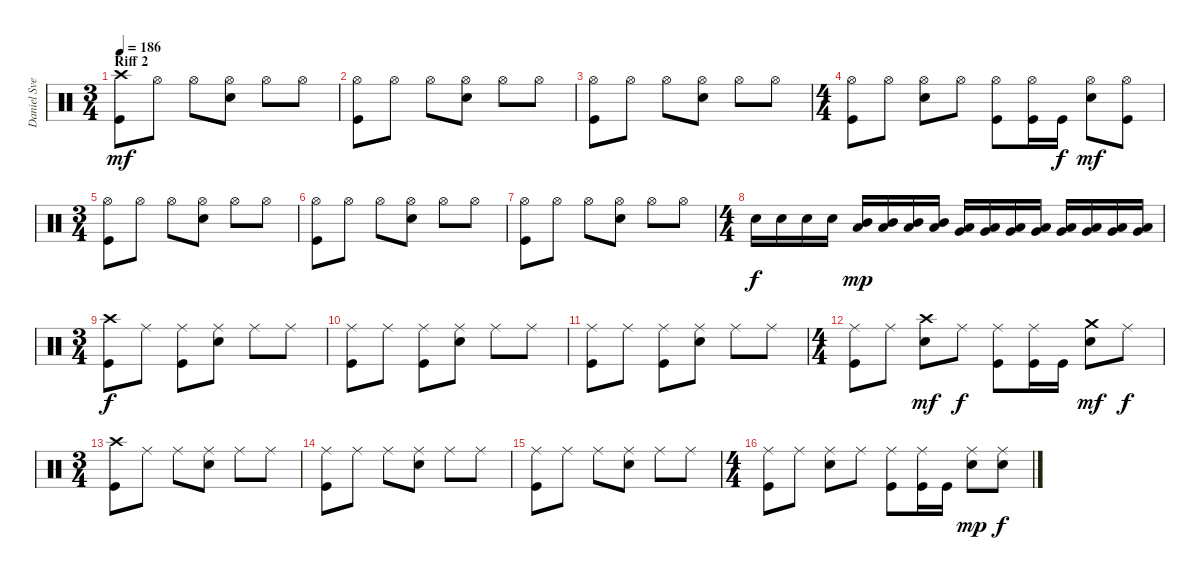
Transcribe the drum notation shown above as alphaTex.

\track ("Daniel Svensson" "Daniel Sve") {instrument percussion}
\staff {score}
\articulation defaults
\ts (3 4)
\section ("" "Riff 2")
\tempo 186
\clef neutral
\ks c
("Kick (hit)" "Crash high (hit)").8{dy mf} "Hi-Hat (open)".8 "Hi-Hat (open)".8 ("Electric Snare (hit)" "Hi-Hat (open)").8 "Hi-Hat (open)".8 "Hi-Hat (open)".8 |
("Kick (hit)" "Hi-Hat (open)").8 "Hi-Hat (open)".8 "Hi-Hat (open)".8 ("Electric Snare (hit)" "Hi-Hat (open)").8 "Hi-Hat (open)".8 "Hi-Hat (open)".8 |
("Kick (hit)" "Hi-Hat (open)").8 "Hi-Hat (open)".8 "Hi-Hat (open)".8 ("Electric Snare (hit)" "Hi-Hat (open)").8 "Hi-Hat (open)".8 "Hi-Hat (open)".8 |
\ts (4 4)
("Kick (hit)" "Hi-Hat (open)").8 "Hi-Hat (open)".8 ("Electric Snare (hit)" "Hi-Hat (open)").8 "Hi-Hat (open)".8 ("Kick (hit)" "Hi-Hat (open)").8 ("Kick (hit)" "Hi-Hat (open)").16 "Kick (hit)".16{dy f} ("Electric Snare (hit)" "Hi-Hat (open)").8{dy mf} ("Kick (hit)" "Hi-Hat (open)").8 |
\ts (3 4)
("Kick (hit)" "Hi-Hat (open)").8 "Hi-Hat (open)".8 "Hi-Hat (open)".8 ("Electric Snare (hit)" "Hi-Hat (open)").8 "Hi-Hat (open)".8 "Hi-Hat (open)".8 |
("Kick (hit)" "Hi-Hat (open)").8 "Hi-Hat (open)".8 "Hi-Hat (open)".8 ("Electric Snare (hit)" "Hi-Hat (open)").8 "Hi-Hat (open)".8 "Hi-Hat (open)".8 |
("Kick (hit)" "Hi-Hat (open)").8 "Hi-Hat (open)".8 "Hi-Hat (open)".8 ("Electric Snare (hit)" "Hi-Hat (open)").8 "Hi-Hat (open)".8 "Hi-Hat (open)".8 |
\ts (4 4)
"Electric Snare (hit)".16{dy f} "Electric Snare (hit)".16 "Electric Snare (hit)".16 "Electric Snare (hit)".16 ("Low Tom (hit)" "Mid Tom (hit)").16{dy mp} ("Low Tom (hit)" "Mid Tom (hit)").16 ("Low Tom (hit)" "Mid Tom (hit)").16 ("Low Tom (hit)" "Mid Tom (hit)").16 ("Very Low Tom (hit)" "Low Tom (hit)").16 ("Very Low Tom (hit)" "Low Tom (hit)").16 ("Very Low Tom (hit)" "Low Tom (hit)").16 ("Very Low Tom (hit)" "Low Tom (hit)").16 ("Low Floor Tom (hit)" "Very Low Tom (hit)").16 ("Low Floor Tom (hit)" "Very Low Tom (hit)").16 ("Low Floor Tom (hit)" "Very Low Tom (hit)").16 ("Low Floor Tom (hit)" "Very Low Tom (hit)").16 |
\ts (3 4)
("Kick (hit)" "Crash high (hit)").8{dy f} "Ride (middle)".8 ("Kick (hit)" "Ride (middle)").8 ("Electric Snare (hit)" "Ride (middle)").8 "Ride (middle)".8 "Ride (middle)".8 |
("Kick (hit)" "Ride (middle)").8 "Ride (middle)".8 ("Kick (hit)" "Ride (middle)").8 ("Electric Snare (hit)" "Ride (middle)").8 "Ride (middle)".8 "Ride (middle)".8 |
("Kick (hit)" "Ride (middle)").8 "Ride (middle)".8 ("Kick (hit)" "Ride (middle)").8 ("Electric Snare (hit)" "Ride (middle)").8 "Ride (middle)".8 "Ride (middle)".8 |
\ts (4 4)
("Kick (hit)" "Ride (middle)").8 "Ride (middle)".8 ("Electric Snare (hit)" "Crash high (hit)").8{dy mf} "Ride (middle)".8{dy f} ("Kick (hit)" "Ride (middle)").8 ("Kick (hit)" "Ride (middle)").16 "Kick (hit)".16 ("Electric Snare (hit)" "Crash medium (hit)").8{dy mf} "Ride (middle)".8{dy f} |
\ts (3 4)
("Kick (hit)" "Crash high (hit)").8 "Ride (middle)".8 "Ride (middle)".8 ("Electric Snare (hit)" "Ride (middle)").8 "Ride (middle)".8 "Ride (middle)".8 |
("Kick (hit)" "Ride (middle)").8 "Ride (middle)".8 "Ride (middle)".8 ("Electric Snare (hit)" "Ride (middle)").8 "Ride (middle)".8 "Ride (middle)".8 |
("Kick (hit)" "Ride (middle)").8 "Ride (middle)".8 "Ride (middle)".8 ("Electric Snare (hit)" "Ride (middle)").8 "Ride (middle)".8 "Ride (middle)".8 |
\ts (4 4)
("Kick (hit)" "Ride (middle)").8 "Ride (middle)".8 ("Electric Snare (hit)" "Ride (middle)").8 "Ride (middle)".8 ("Kick (hit)" "Ride (middle)").8 ("Kick (hit)" "Ride (middle)").16 "Kick (hit)".16 ("Electric Snare (hit)" "Ride (middle)").8{dy mp} ("Electric Snare (hit)" "Ride (middle)").8{dy f}
